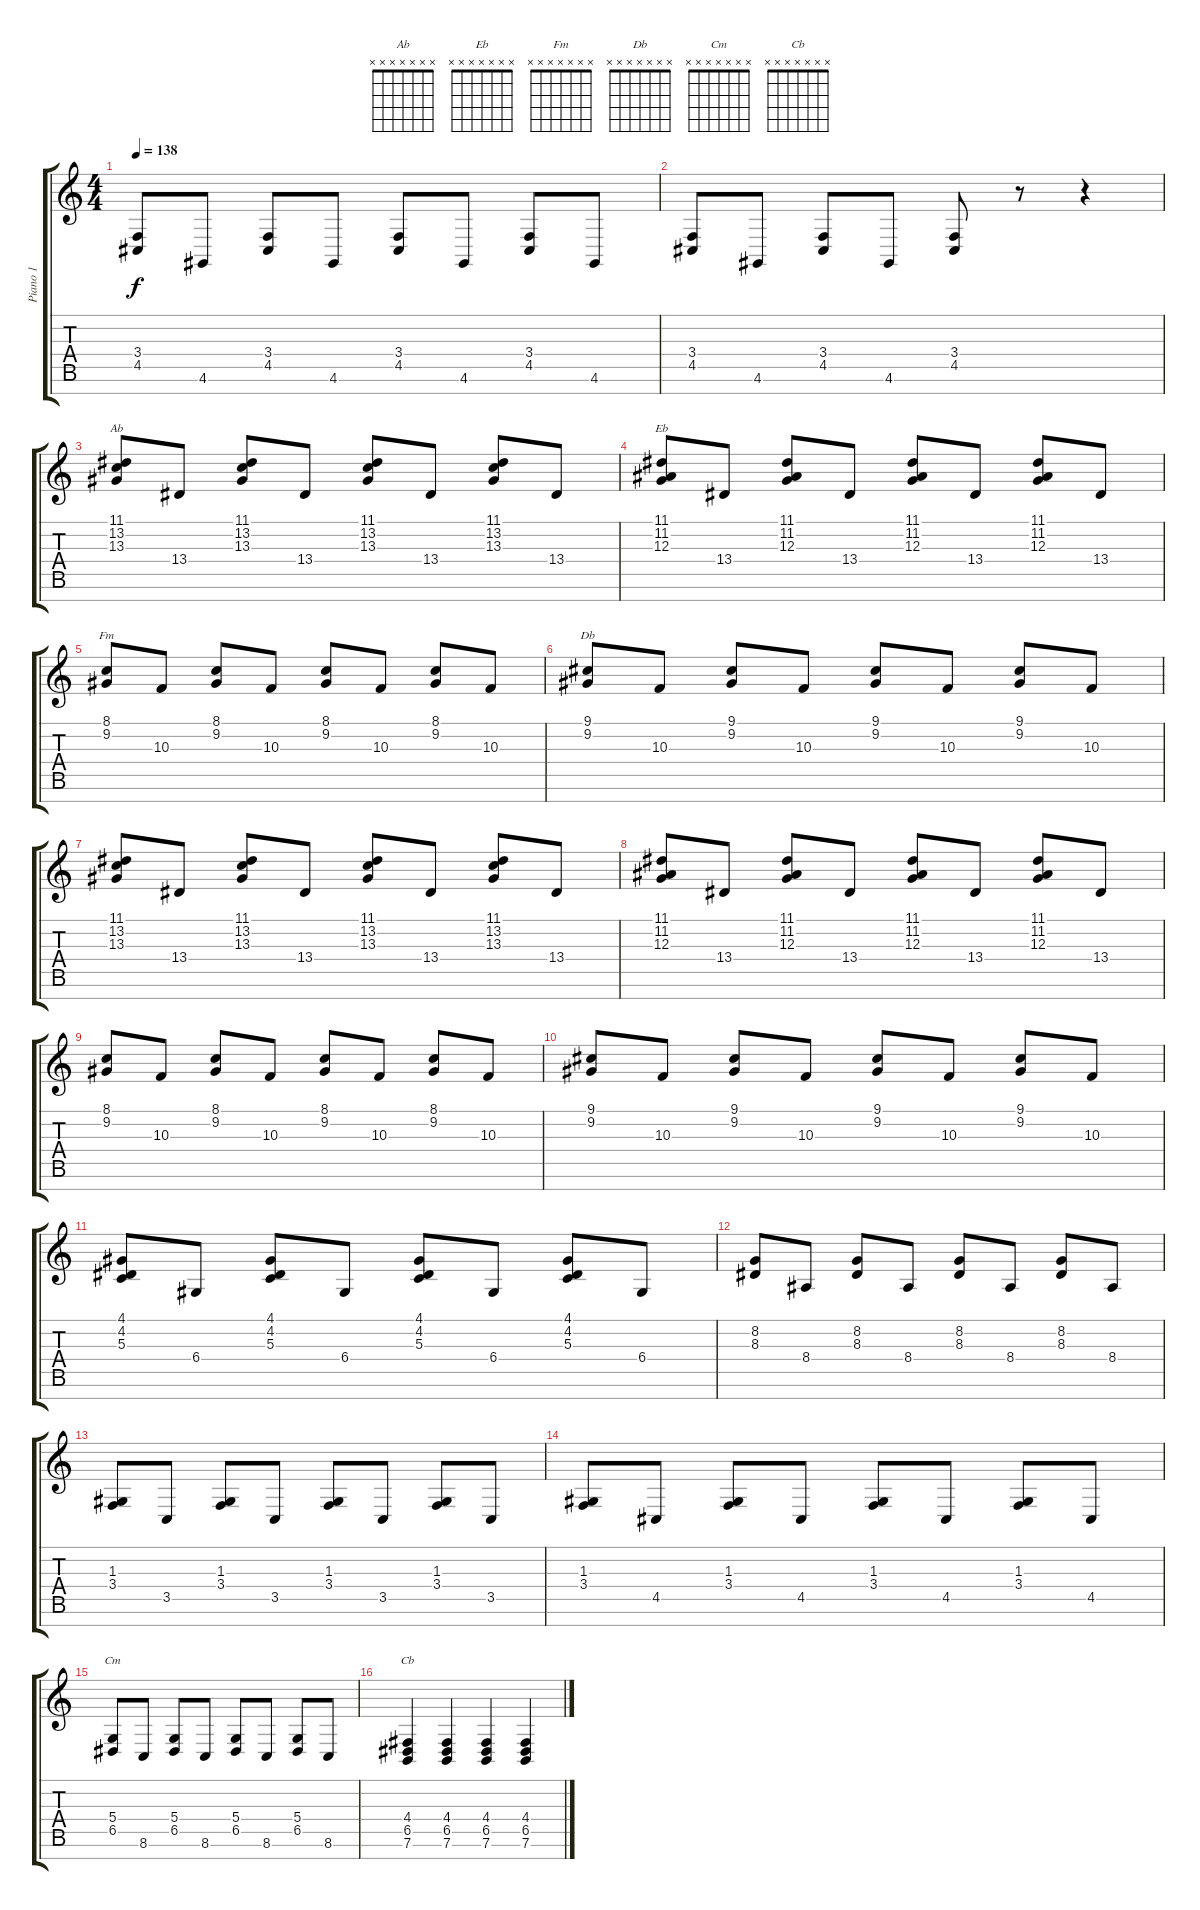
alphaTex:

\track ("Piano 1" "Piano 1") {instrument acousticgrandpiano}
\staff {score tabs}
\tuning (E4 B3 G3 D3 A2 E2 B1) {hide}
\chord ("Ab" x x x x x x x) {firstfret 0}
\chord ("Eb" x x x x x x x) {firstfret 0}
\chord ("Fm" x x x x x x x) {firstfret 0}
\chord ("Db" x x x x x x x) {firstfret 0}
\chord ("Cm" x x x x x x x) {firstfret 0}
\chord ("Cb" x x x x x x x) {firstfret 0}
\ts (4 4)
\tempo 138
\clef g2
\ks c
(3.4 4.5).8{dy f} 4.6.8 (3.4 4.5).8 4.6.8 (3.4 4.5).8 4.6.8 (3.4 4.5).8 4.6.8 |
(3.4 4.5).8 4.6.8 (3.4 4.5).8 4.6.8 (3.4 4.5).8 r.8 r.4 |
(11.1 13.2 13.3).8{ch "Ab"} 13.4.8 (11.1 13.2 13.3).8 13.4.8 (11.1 13.2 13.3).8 13.4.8 (11.1 13.2 13.3).8 13.4.8 |
(11.1 11.2 12.3).8{ch "Eb"} 13.4.8 (11.1 11.2 12.3).8 13.4.8 (11.1 11.2 12.3).8 13.4.8 (11.1 11.2 12.3).8 13.4.8 |
(8.1 9.2).8{ch "Fm"} 10.3.8 (8.1 9.2).8 10.3.8 (8.1 9.2).8 10.3.8 (8.1 9.2).8 10.3.8 |
(9.1 9.2).8{ch "Db"} 10.3.8 (9.1 9.2).8 10.3.8 (9.1 9.2).8 10.3.8 (9.1 9.2).8 10.3.8 |
(11.1 13.2 13.3).8 13.4.8 (11.1 13.2 13.3).8 13.4.8 (11.1 13.2 13.3).8 13.4.8 (11.1 13.2 13.3).8 13.4.8 |
(11.1 11.2 12.3).8 13.4.8 (11.1 11.2 12.3).8 13.4.8 (11.1 11.2 12.3).8 13.4.8 (11.1 11.2 12.3).8 13.4.8 |
(8.1 9.2).8 10.3.8 (8.1 9.2).8 10.3.8 (8.1 9.2).8 10.3.8 (8.1 9.2).8 10.3.8 |
(9.1 9.2).8 10.3.8 (9.1 9.2).8 10.3.8 (9.1 9.2).8 10.3.8 (9.1 9.2).8 10.3.8 |
(4.1 4.2 5.3).8 6.4.8 (4.1 4.2 5.3).8 6.4.8 (4.1 4.2 5.3).8 6.4.8 (4.1 4.2 5.3).8 6.4.8 |
(8.2 8.3).8 8.4.8 (8.2 8.3).8 8.4.8 (8.2 8.3).8 8.4.8 (8.2 8.3).8 8.4.8 |
(1.3 3.4).8 3.5.8 (1.3 3.4).8 3.5.8 (1.3 3.4).8 3.5.8 (1.3 3.4).8 3.5.8 |
(1.3 3.4).8 4.5.8 (1.3 3.4).8 4.5.8 (1.3 3.4).8 4.5.8 (1.3 3.4).8 4.5.8 |
(5.4 6.5).8{ch "Cm"} 8.6.8 (5.4 6.5).8 8.6.8 (5.4 6.5).8 8.6.8 (5.4 6.5).8 8.6.8 |
(4.4 6.5 7.6).4{ch "Cb"} (4.4 6.5 7.6).4 (4.4 6.5 7.6).4 (4.4 6.5 7.6).4
